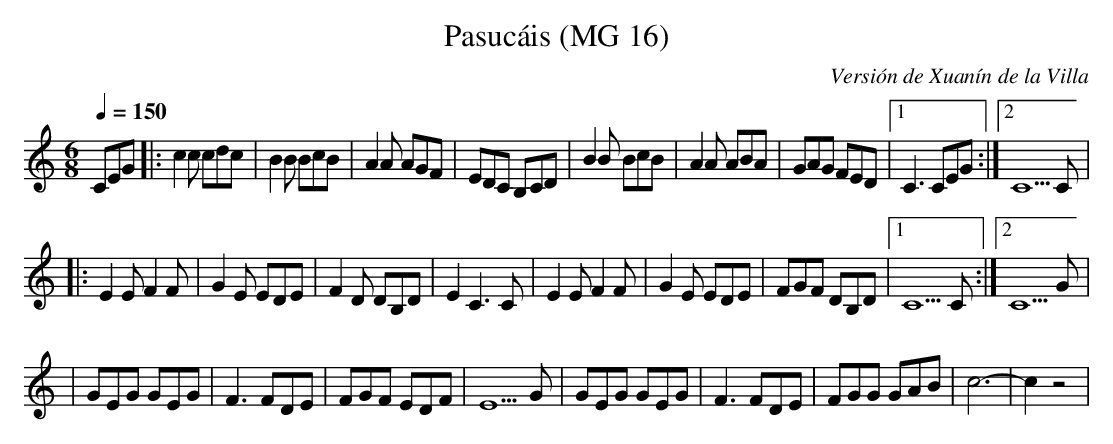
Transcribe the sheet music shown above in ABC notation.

X:1
T:Pasucáis (MG 16)
C:Versión de Xuanín de la Villa
M:6/8
L:1/8
Q:1/4=150
E:Nivel 2
K:C
CEG|: c2 c cdc|B2 B BcB|A2 A AGF|EDC B,CD|B2 B BcB|A2 A ABA|GAG FED|[1 C3 CEG :|[2 C5 C|
|: E2 E F2 F|G2 E EDE|F2 D DB,D|E2 C3 C|E2 E F2 F|G2 E EDE|FGF DB,D|[1 C5 C :|[2 C5 G|
|GEG GEG|F3 FDE|FGF EDF|E5 G|GEG GEG|F3 FDE|FGG GAB|c6-|c2 z4|
